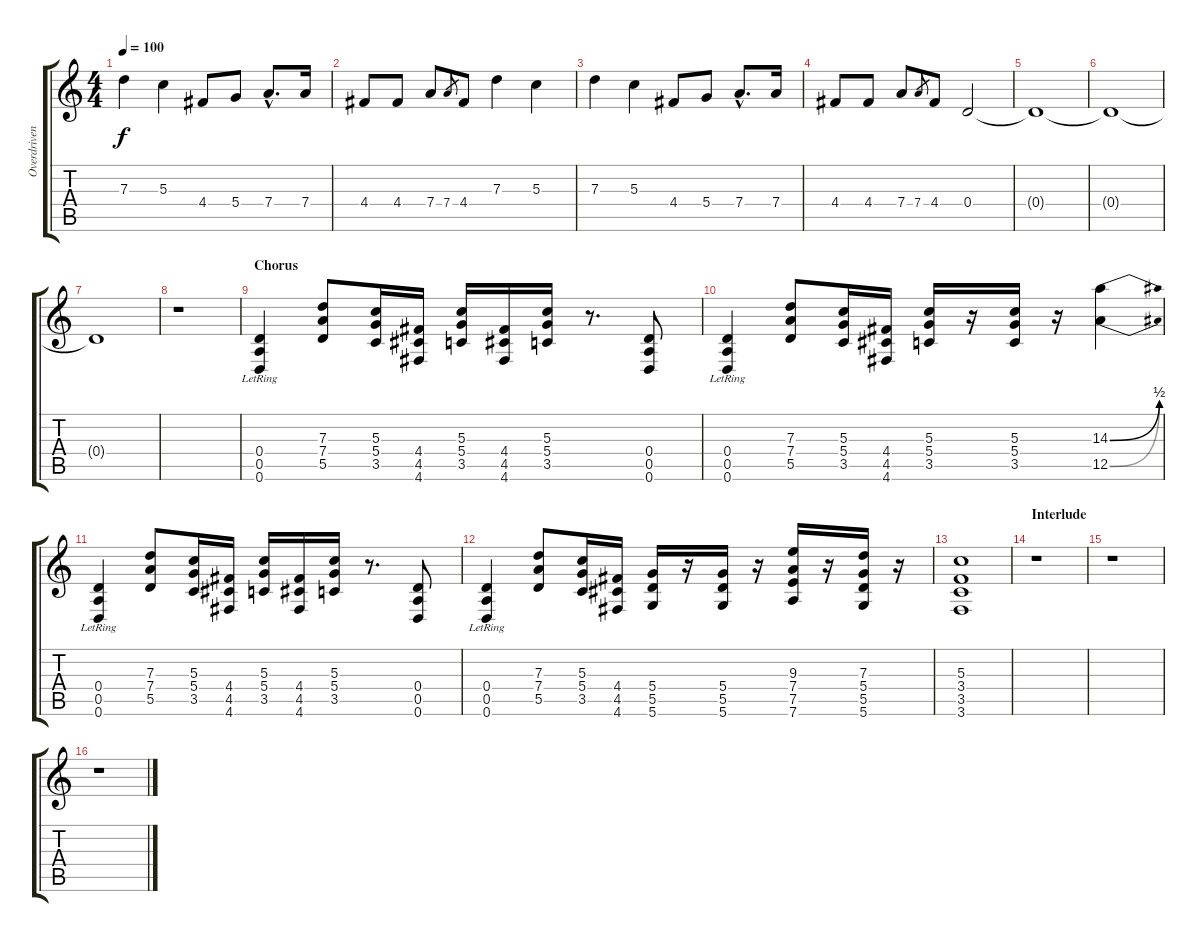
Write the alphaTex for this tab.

\track ("Overdriven Guitar" "Overdriven") {instrument overdrivenguitar}
\staff {score tabs}
\tuning (E4 B3 G3 D3 A2 D2) {hide}
\ts (4 4)
\tempo 100
\clef g2
\ks c
7.3.4{dy f volume 13} 5.3.4 4.4.8 5.4.8 7.4{hac}.8{d} 7.4.16 |
4.4.8 4.4.8 7.4.8 7.4.8{gr} 4.4.8 7.3.4 5.3.4 |
7.3.4 5.3.4 4.4.8 5.4.8 7.4{hac}.8{d} 7.4.16 |
4.4.8 4.4.8 7.4.8 7.4.8{gr} 4.4.8 0.4.2{volume 7} |
0.4{t}.1 |
0.4{t}.1{volume 0} |
0.4{t}.1 |
r.1 |
\section ("" "Chorus")
(0.4{lr} 0.5 0.6).4{volume 13} (7.3 7.4 5.5).8 (5.3 5.4 3.5).16 (4.4 4.5 4.6).16 (5.3 5.4 3.5).16 (4.4 4.5 4.6).16 (5.3 5.4 3.5).16 r.8{d} (0.4 0.5 0.6).8 |
(0.4{lr} 0.5 0.6).4 (7.3 7.4 5.5).8 (5.3 5.4 3.5).16 (4.4 4.5 4.6).16 (5.3 5.4 3.5).16 r.16 (5.3 5.4 3.5).16 r.16 (14.3{be (bend 0 0 60 2)} 12.5{be (bend 0 0 60 2)}).4 |
(0.4{lr} 0.5 0.6).4 (7.3 7.4 5.5).8 (5.3 5.4 3.5).16 (4.4 4.5 4.6).16 (5.3 5.4 3.5).16 (4.4 4.5 4.6).16 (5.3 5.4 3.5).16 r.8{d} (0.4 0.5 0.6).8 |
(0.4{lr} 0.5 0.6).4 (7.3 7.4 5.5).8 (5.3 5.4 3.5).16 (4.4 4.5 4.6).16 (5.4 5.5 5.6).16 r.16 (5.4 5.5 5.6).16 r.16 (9.3 7.4 7.5 7.6).16 r.16 (7.3 5.4 5.5 5.6).16 r.16 |
(5.3 3.4 3.5 3.6).1 |
\section ("" "Interlude")
r.1 |
r.1 |
r.1
